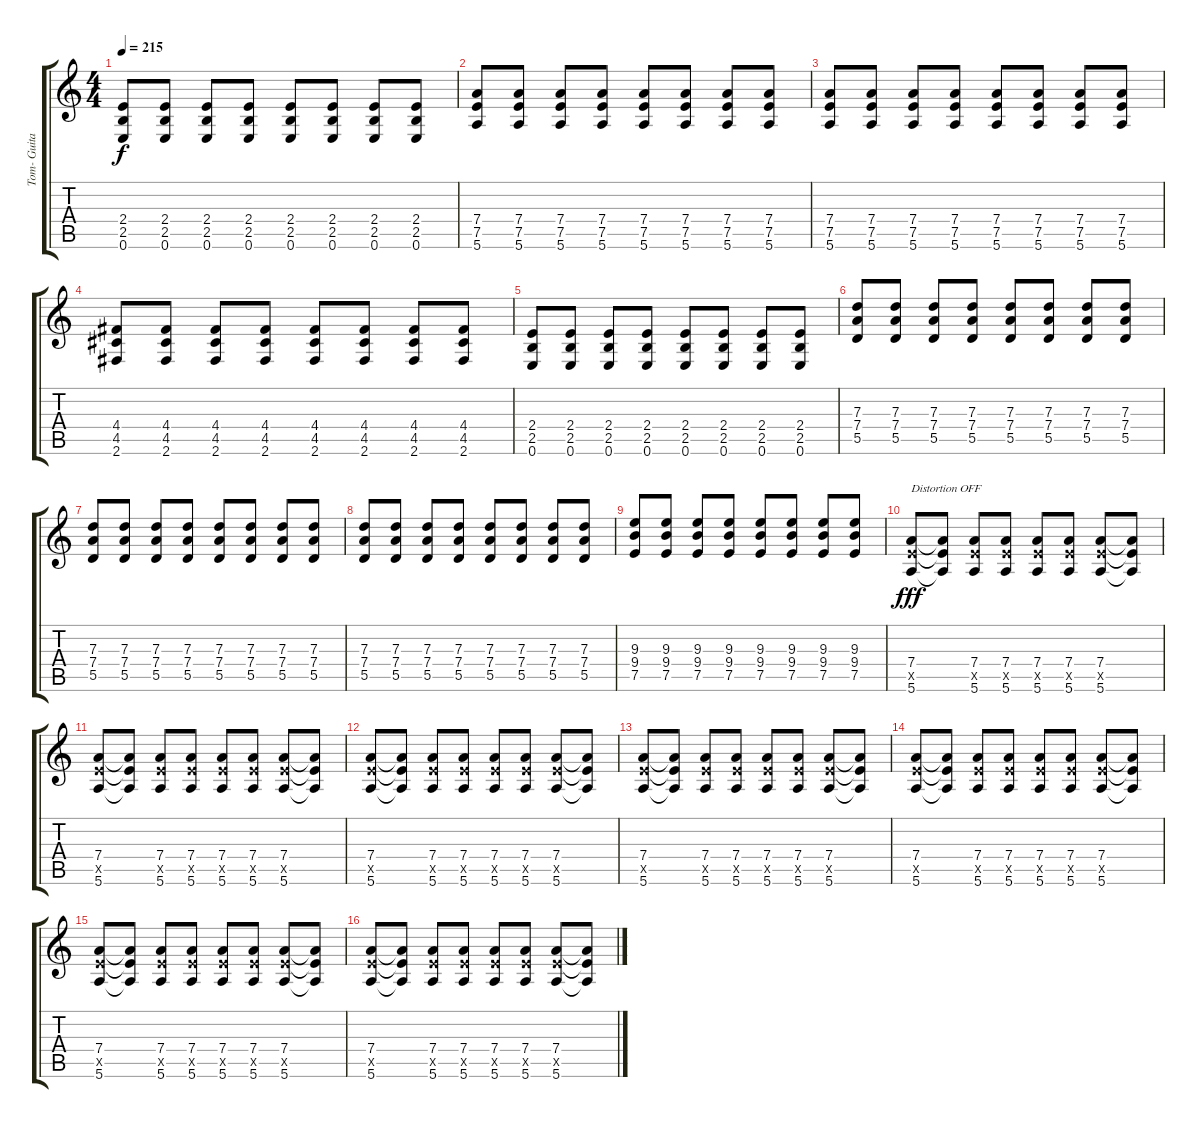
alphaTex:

\track ("Tom- Guitar 1" "Tom- Guita") {instrument distortionguitar}
\staff {score tabs}
\tuning (E4 B3 G3 D3 A2 E2) {hide}
\ts (4 4)
\tempo 215
\clef g2
\ks c
(2.4 2.5 0.6).8{dy f} (2.4 2.5 0.6).8 (2.4 2.5 0.6).8 (2.4 2.5 0.6).8 (2.4 2.5 0.6).8 (2.4 2.5 0.6).8 (2.4 2.5 0.6).8 (2.4 2.5 0.6).8 |
(7.4 7.5 5.6).8 (7.4 7.5 5.6).8 (7.4 7.5 5.6).8 (7.4 7.5 5.6).8 (7.4 7.5 5.6).8 (7.4 7.5 5.6).8 (7.4 7.5 5.6).8 (7.4 7.5 5.6).8 |
(7.4 7.5 5.6).8 (7.4 7.5 5.6).8 (7.4 7.5 5.6).8 (7.4 7.5 5.6).8 (7.4 7.5 5.6).8 (7.4 7.5 5.6).8 (7.4 7.5 5.6).8 (7.4 7.5 5.6).8 |
(4.4 4.5 2.6).8 (4.4 4.5 2.6).8 (4.4 4.5 2.6).8 (4.4 4.5 2.6).8 (4.4 4.5 2.6).8 (4.4 4.5 2.6).8 (4.4 4.5 2.6).8 (4.4 4.5 2.6).8 |
(2.4 2.5 0.6).8 (2.4 2.5 0.6).8 (2.4 2.5 0.6).8 (2.4 2.5 0.6).8 (2.4 2.5 0.6).8 (2.4 2.5 0.6).8 (2.4 2.5 0.6).8 (2.4 2.5 0.6).8 |
(7.3 7.4 5.5).8 (7.3 7.4 5.5).8 (7.3 7.4 5.5).8 (7.3 7.4 5.5).8 (7.3 7.4 5.5).8 (7.3 7.4 5.5).8 (7.3 7.4 5.5).8 (7.3 7.4 5.5).8 |
(7.3 7.4 5.5).8 (7.3 7.4 5.5).8 (7.3 7.4 5.5).8 (7.3 7.4 5.5).8 (7.3 7.4 5.5).8 (7.3 7.4 5.5).8 (7.3 7.4 5.5).8 (7.3 7.4 5.5).8 |
(7.3 7.4 5.5).8 (7.3 7.4 5.5).8 (7.3 7.4 5.5).8 (7.3 7.4 5.5).8 (7.3 7.4 5.5).8 (7.3 7.4 5.5).8 (7.3 7.4 5.5).8 (7.3 7.4 5.5).8 |
(9.3 9.4 7.5).8 (9.3 9.4 7.5).8 (9.3 9.4 7.5).8 (9.3 9.4 7.5).8 (9.3 9.4 7.5).8 (9.3 9.4 7.5).8 (9.3 9.4 7.5).8 (9.3 9.4 7.5).8 |
(7.4 7.5{x} 5.6).8{txt "Distortion OFF" dy fff volume 16 instrument distortionguitar} (7.4{t} 7.5{t} 5.6{t}).8 (7.4 7.5{x} 5.6).8 (7.4 7.5{x} 5.6).8 (7.4 7.5{x} 5.6).8 (7.4 7.5{x} 5.6).8 (7.4 7.5{x} 5.6).8 (7.4{t} 7.5{t} 5.6{t}).8 |
(7.4 7.5{x} 5.6).8 (7.4{t} 7.5{t} 5.6{t}).8 (7.4 7.5{x} 5.6).8 (7.4 7.5{x} 5.6).8 (7.4 7.5{x} 5.6).8 (7.4 7.5{x} 5.6).8 (7.4 7.5{x} 5.6).8 (7.4{t} 7.5{t} 5.6{t}).8 |
(7.4 7.5{x} 5.6).8 (7.4{t} 7.5{t} 5.6{t}).8 (7.4 7.5{x} 5.6).8 (7.4 7.5{x} 5.6).8 (7.4 7.5{x} 5.6).8 (7.4 7.5{x} 5.6).8 (7.4 7.5{x} 5.6).8 (7.4{t} 7.5{t} 5.6{t}).8 |
(7.4 7.5{x} 5.6).8 (7.4{t} 7.5{t} 5.6{t}).8 (7.4 7.5{x} 5.6).8 (7.4 7.5{x} 5.6).8 (7.4 7.5{x} 5.6).8 (7.4 7.5{x} 5.6).8 (7.4 7.5{x} 5.6).8 (7.4{t} 7.5{t} 5.6{t}).8 |
(7.4 7.5{x} 5.6).8 (7.4{t} 7.5{t} 5.6{t}).8 (7.4 7.5{x} 5.6).8 (7.4 7.5{x} 5.6).8 (7.4 7.5{x} 5.6).8 (7.4 7.5{x} 5.6).8 (7.4 7.5{x} 5.6).8 (7.4{t} 7.5{t} 5.6{t}).8 |
(7.4 7.5{x} 5.6).8 (7.4{t} 7.5{t} 5.6{t}).8 (7.4 7.5{x} 5.6).8 (7.4 7.5{x} 5.6).8 (7.4 7.5{x} 5.6).8 (7.4 7.5{x} 5.6).8 (7.4 7.5{x} 5.6).8 (7.4{t} 7.5{t} 5.6{t}).8 |
(7.4 7.5{x} 5.6).8 (7.4{t} 7.5{t} 5.6{t}).8 (7.4 7.5{x} 5.6).8 (7.4 7.5{x} 5.6).8 (7.4 7.5{x} 5.6).8 (7.4 7.5{x} 5.6).8 (7.4 7.5{x} 5.6).8 (7.4{t} 7.5{t} 5.6{t}).8
